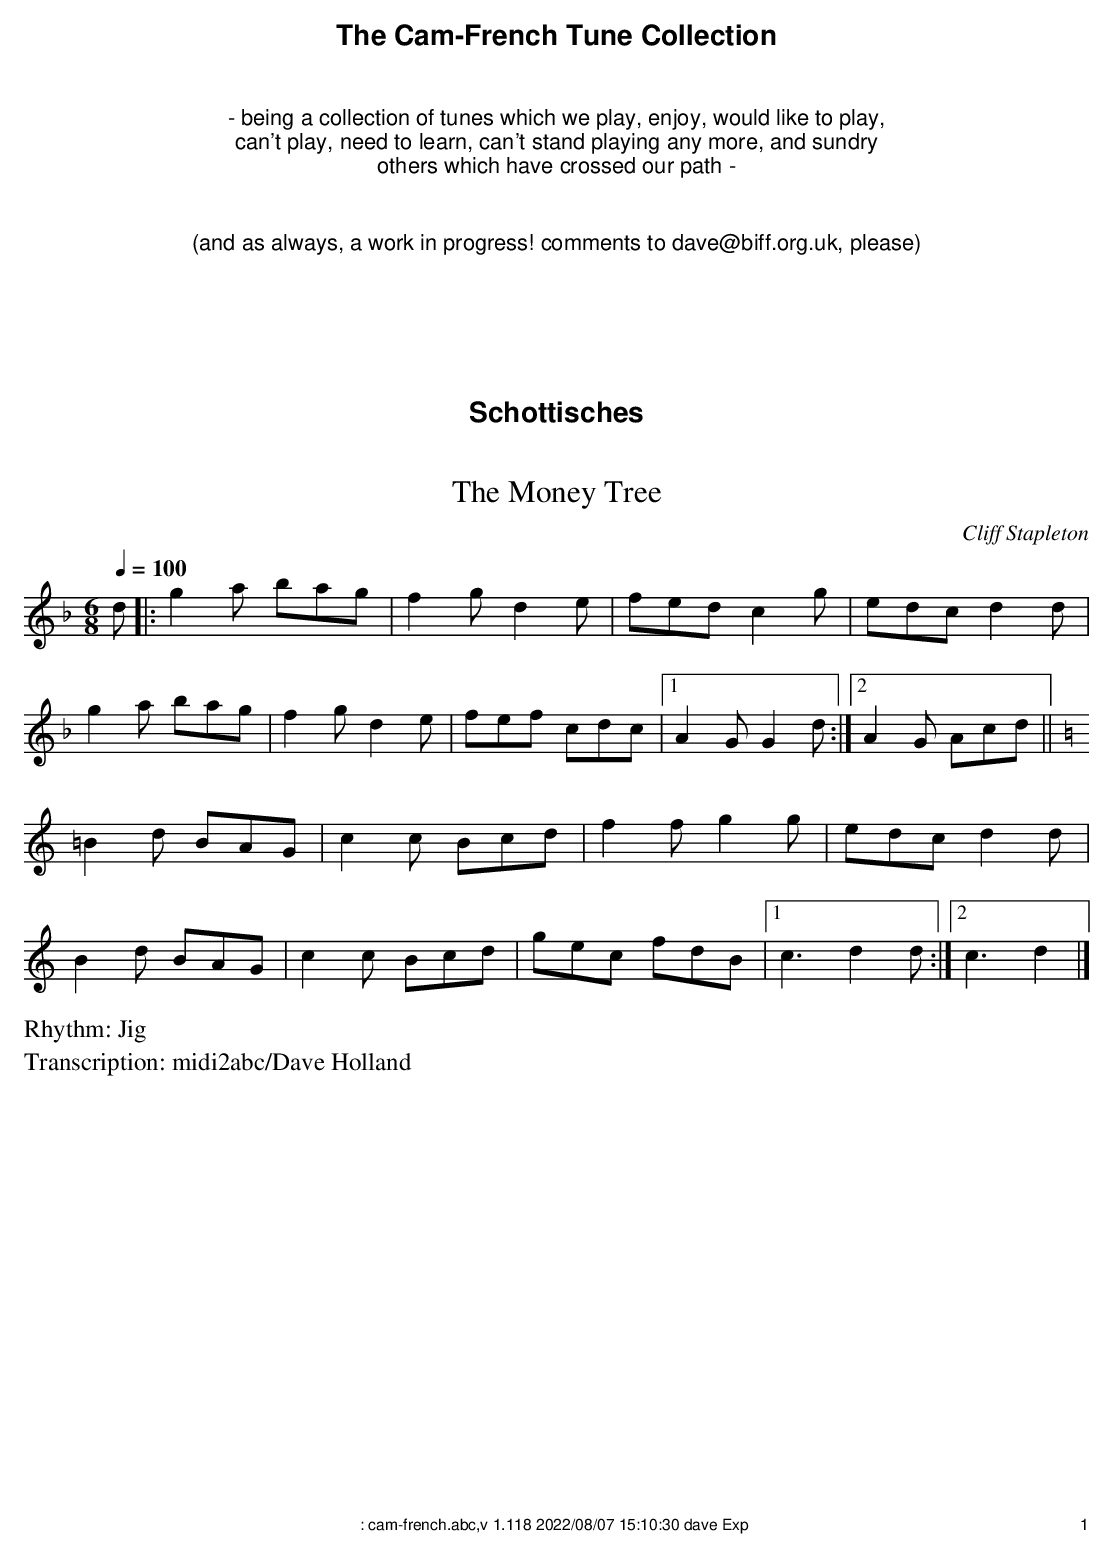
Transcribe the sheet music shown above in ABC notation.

X:1
T:The Money Tree
C:Cliff Stapleton
M:6/8
L:1/8
Q:1/4=100
K:Dm % almost
d|:g2a bag|f2g d2e|fed c2g|edc d2d|
g2a bag|f2g d2e|fef cdc|1A2G G2d:|2A2G Acd||
K:C % almost
=B2d BAG|c2c Bcd|f2f g2g|edc d2d|
B2d BAG|c2c Bcd|gec fdB|1c3 d2d:|2c3 d2|]
